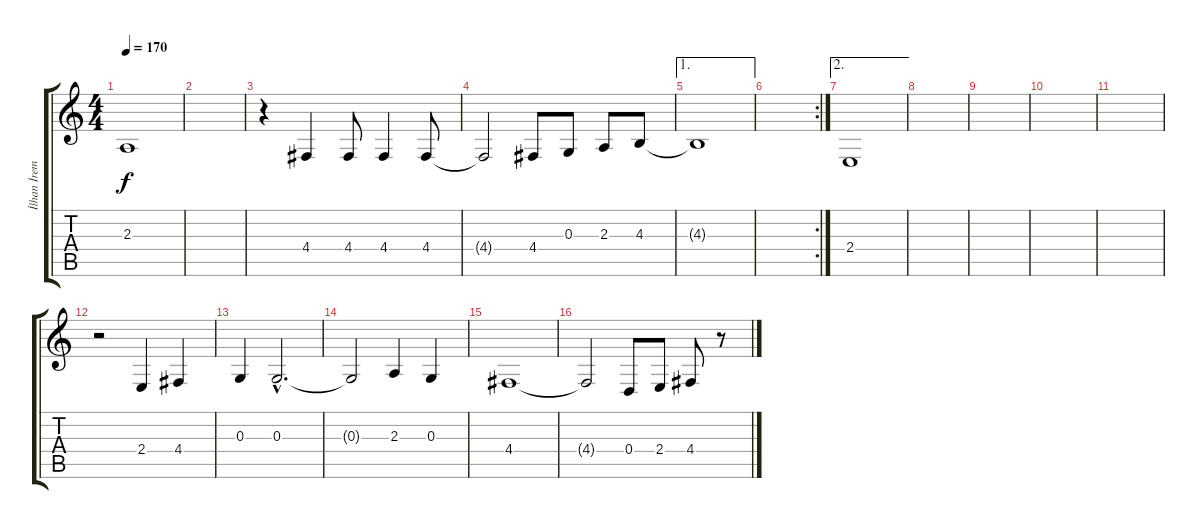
\track ("İlhan İrem" "İlhan İrem") {instrument choiraahs}
\staff {score tabs}
\tuning (E4 B3 G3 D3 A2 E2) {hide}
\ts (4 4)
\tempo 170
\clef g2
\ks c
2.3{t}.1{dy f} |
|
r.4 4.4.4 4.4.8 4.4.4 4.4.8 |
4.4{t}.2 4.4.8 0.3.8 2.3.8 4.3.8 |
\ae 1
4.3{t}.1 |
\rc 2
|
\ae 2
2.4.1 |
|
|
|
|
r.2 2.4.4 4.4.4 |
0.3.4 0.3{hac}.2{d} |
0.3{t}.2 2.3.4 0.3.4 |
4.4.1 |
4.4{t}.2 0.4.8 2.4.8 4.4.8 r.8
